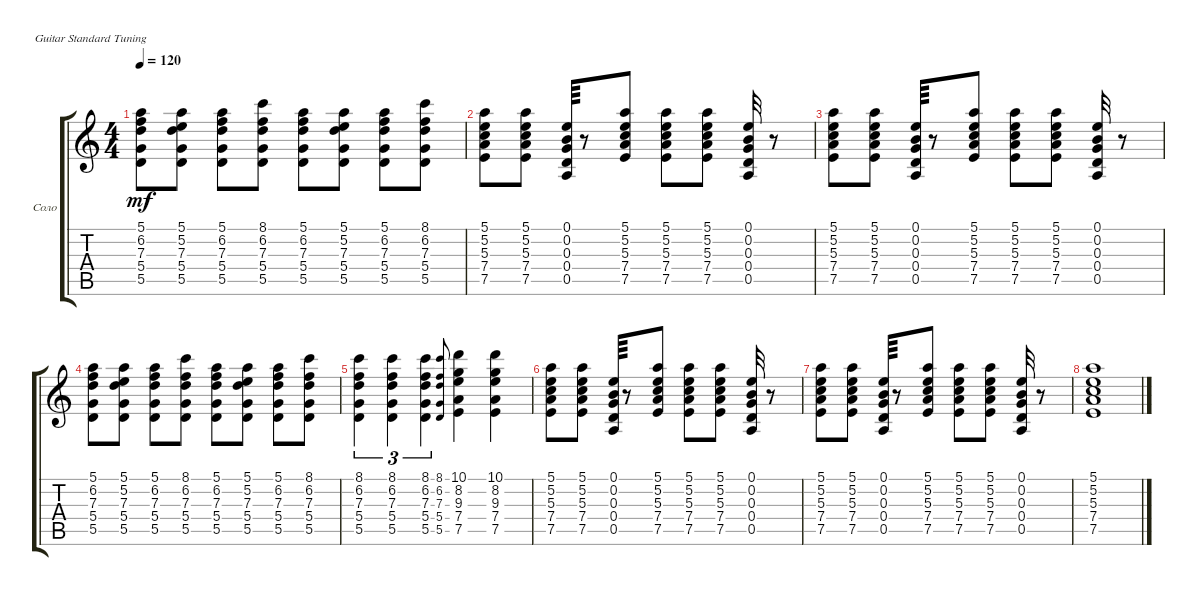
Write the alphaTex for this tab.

\defaultSystemsLayout 4
\bracketExtendMode groupsimilarinstruments
\firstSystemTrackNameOrientation horizontal
\otherSystemsTrackNameOrientation horizontal
\track ("Юра Каспарян" "Соло") {instrument electricguitarclean}
\staff {score tabs}
\tuning (E4 B3 G3 D3 A2 E2)
\ts (4 4)
\tempo 120
\clef g2
\scale
0.333333
\ks c
(5.5 6.2 5.1 7.3 5.4).8{dy mf} (5.5 5.2 5.1 7.3 5.4).8 (5.5 6.2 5.1 7.3 5.4).8 (5.5 6.2 8.1 7.3 5.4).8 (5.5 6.2 5.1 7.3 5.4).8 (5.5 5.2 5.1 7.3 5.4).8 (5.5 6.2 5.1 7.3 5.4).8 (5.5 6.2 8.1 7.3 5.4).8 |
\scale
0.333333 (7.5 7.4 5.3 5.2 5.1).8 (7.5 7.4 5.3 5.2 5.1).8 (0.5 0.4 0.3 0.2 0.1).64 r.8 (7.5 7.4 5.3 5.2 5.1).8 (7.5 7.4 5.3 5.2 5.1).8 (7.5 7.4 5.3 5.2 5.1).8 (0.5 0.4 0.3 0.2 0.1).32 r.8 |
\scale
0.333333 (7.5 7.4 5.3 5.2 5.1).8 (7.5 7.4 5.3 5.2 5.1).8 (0.5 0.4 0.3 0.2 0.1).64 r.8 (7.5 7.4 5.3 5.2 5.1).8 (7.5 7.4 5.3 5.2 5.1).8 (7.5 7.4 5.3 5.2 5.1).8 (0.5 0.4 0.3 0.2 0.1).32 r.8 |
\scale
0.333333 (5.5 6.2 5.1 7.3 5.4).8 (5.5 5.2 5.1 7.3 5.4).8 (5.5 6.2 5.1 7.3 5.4).8 (5.5 6.2 8.1 7.3 5.4).8 (5.5 6.2 5.1 7.3 5.4).8 (5.5 5.2 5.1 7.3 5.4).8 (5.5 6.2 5.1 7.3 5.4).8 (5.5 6.2 8.1 7.3 5.4).8 |
\scale
0.333333 (5.5 6.2 8.1 7.3 5.4).4{tu (3 2)} (5.5 6.2 8.1 7.3 5.4).4{tu (3 2)} (5.5 6.2 8.1 7.3 5.4).4{tu (3 2)} (5.5 6.2 8.1 7.3 5.4).8{gr onbeat} (10.1 8.2 9.3 7.4 7.5).4 (10.1 8.2 9.3 7.4 7.5).4 |
\scale
0.333333 (7.5 7.4 5.3 5.2 5.1).8 (7.5 7.4 5.3 5.2 5.1).8 (0.5 0.4 0.3 0.2 0.1).64 r.8 (7.5 7.4 5.3 5.2 5.1).8 (7.5 7.4 5.3 5.2 5.1).8 (7.5 7.4 5.3 5.2 5.1).8 (0.5 0.4 0.3 0.2 0.1).32 r.8 |
\scale
0.333333 (7.5 7.4 5.3 5.2 5.1).8 (7.5 7.4 5.3 5.2 5.1).8 (0.5 0.4 0.3 0.2 0.1).64 r.8 (7.5 7.4 5.3 5.2 5.1).8 (7.5 7.4 5.3 5.2 5.1).8 (7.5 7.4 5.3 5.2 5.1).8 (0.5 0.4 0.3 0.2 0.1).32 r.8 |
\scale
0.333333 (7.5 7.4 5.3 5.2 5.1).1
